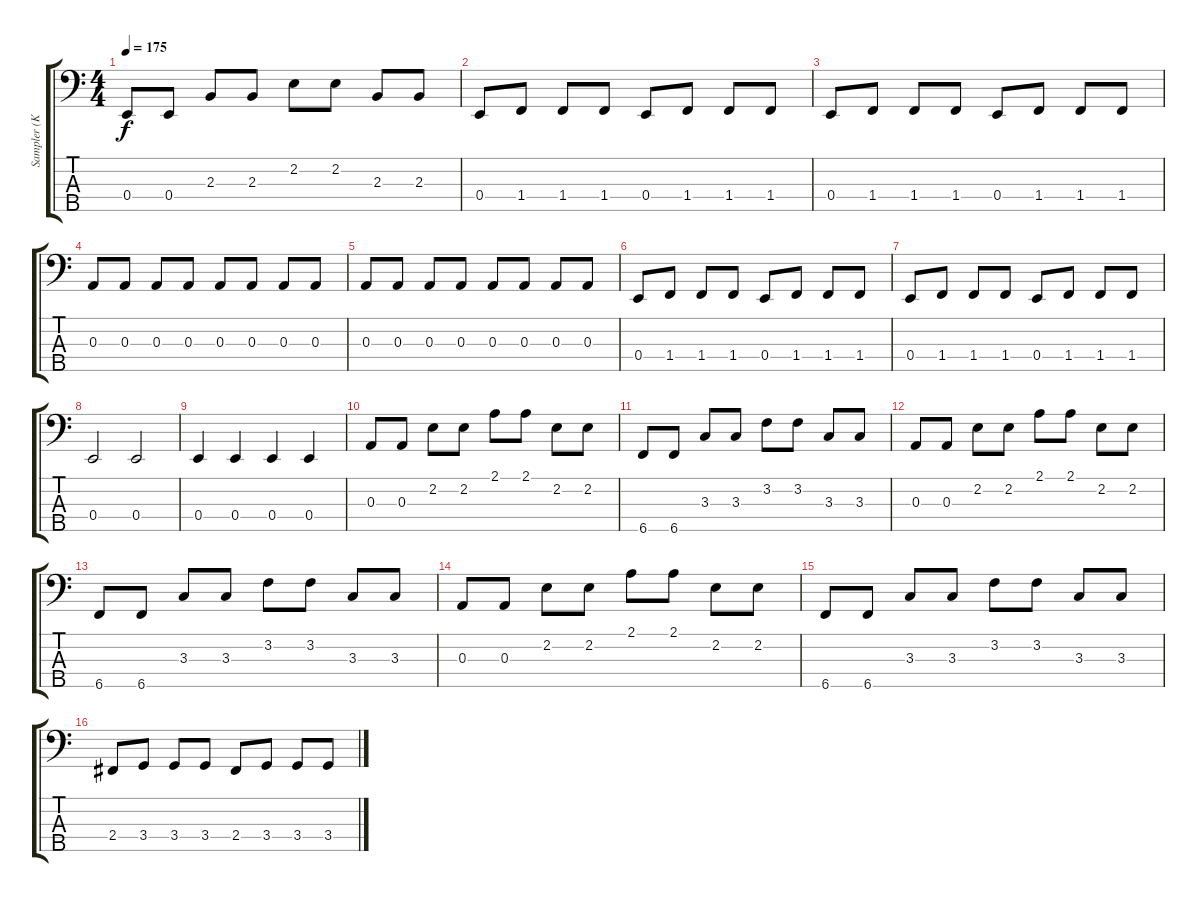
\track ("Sampler (Korg Moog)" "Sampler (K") {instrument synthbass1}
\staff {score tabs}
\tuning (G2 D2 A1 E1 B0) {hide}
\ts (4 4)
\tempo 175
\clef f4
\ks c
0.4.8{dy f} 0.4.8 2.3.8 2.3.8 2.2.8 2.2.8 2.3.8 2.3.8 |
0.4.8 1.4.8 1.4.8 1.4.8 0.4.8 1.4.8 1.4.8 1.4.8 |
0.4.8 1.4.8 1.4.8 1.4.8 0.4.8 1.4.8 1.4.8 1.4.8 |
0.3.8 0.3.8 0.3.8 0.3.8 0.3.8 0.3.8 0.3.8 0.3.8 |
0.3.8 0.3.8 0.3.8 0.3.8 0.3.8 0.3.8 0.3.8 0.3.8 |
0.4.8 1.4.8 1.4.8 1.4.8 0.4.8 1.4.8 1.4.8 1.4.8 |
0.4.8 1.4.8 1.4.8 1.4.8 0.4.8 1.4.8 1.4.8 1.4.8 |
0.4.2 0.4.2 |
0.4.4 0.4.4 0.4.4 0.4.4 |
0.3.8 0.3.8 2.2.8 2.2.8 2.1.8 2.1.8 2.2.8 2.2.8 |
6.5.8 6.5.8 3.3.8 3.3.8 3.2.8 3.2.8 3.3.8 3.3.8 |
0.3.8 0.3.8 2.2.8 2.2.8 2.1.8 2.1.8 2.2.8 2.2.8 |
6.5.8 6.5.8 3.3.8 3.3.8 3.2.8 3.2.8 3.3.8 3.3.8 |
0.3.8 0.3.8 2.2.8 2.2.8 2.1.8 2.1.8 2.2.8 2.2.8 |
6.5.8 6.5.8 3.3.8 3.3.8 3.2.8 3.2.8 3.3.8 3.3.8 |
2.4.8 3.4.8 3.4.8 3.4.8 2.4.8 3.4.8 3.4.8 3.4.8
